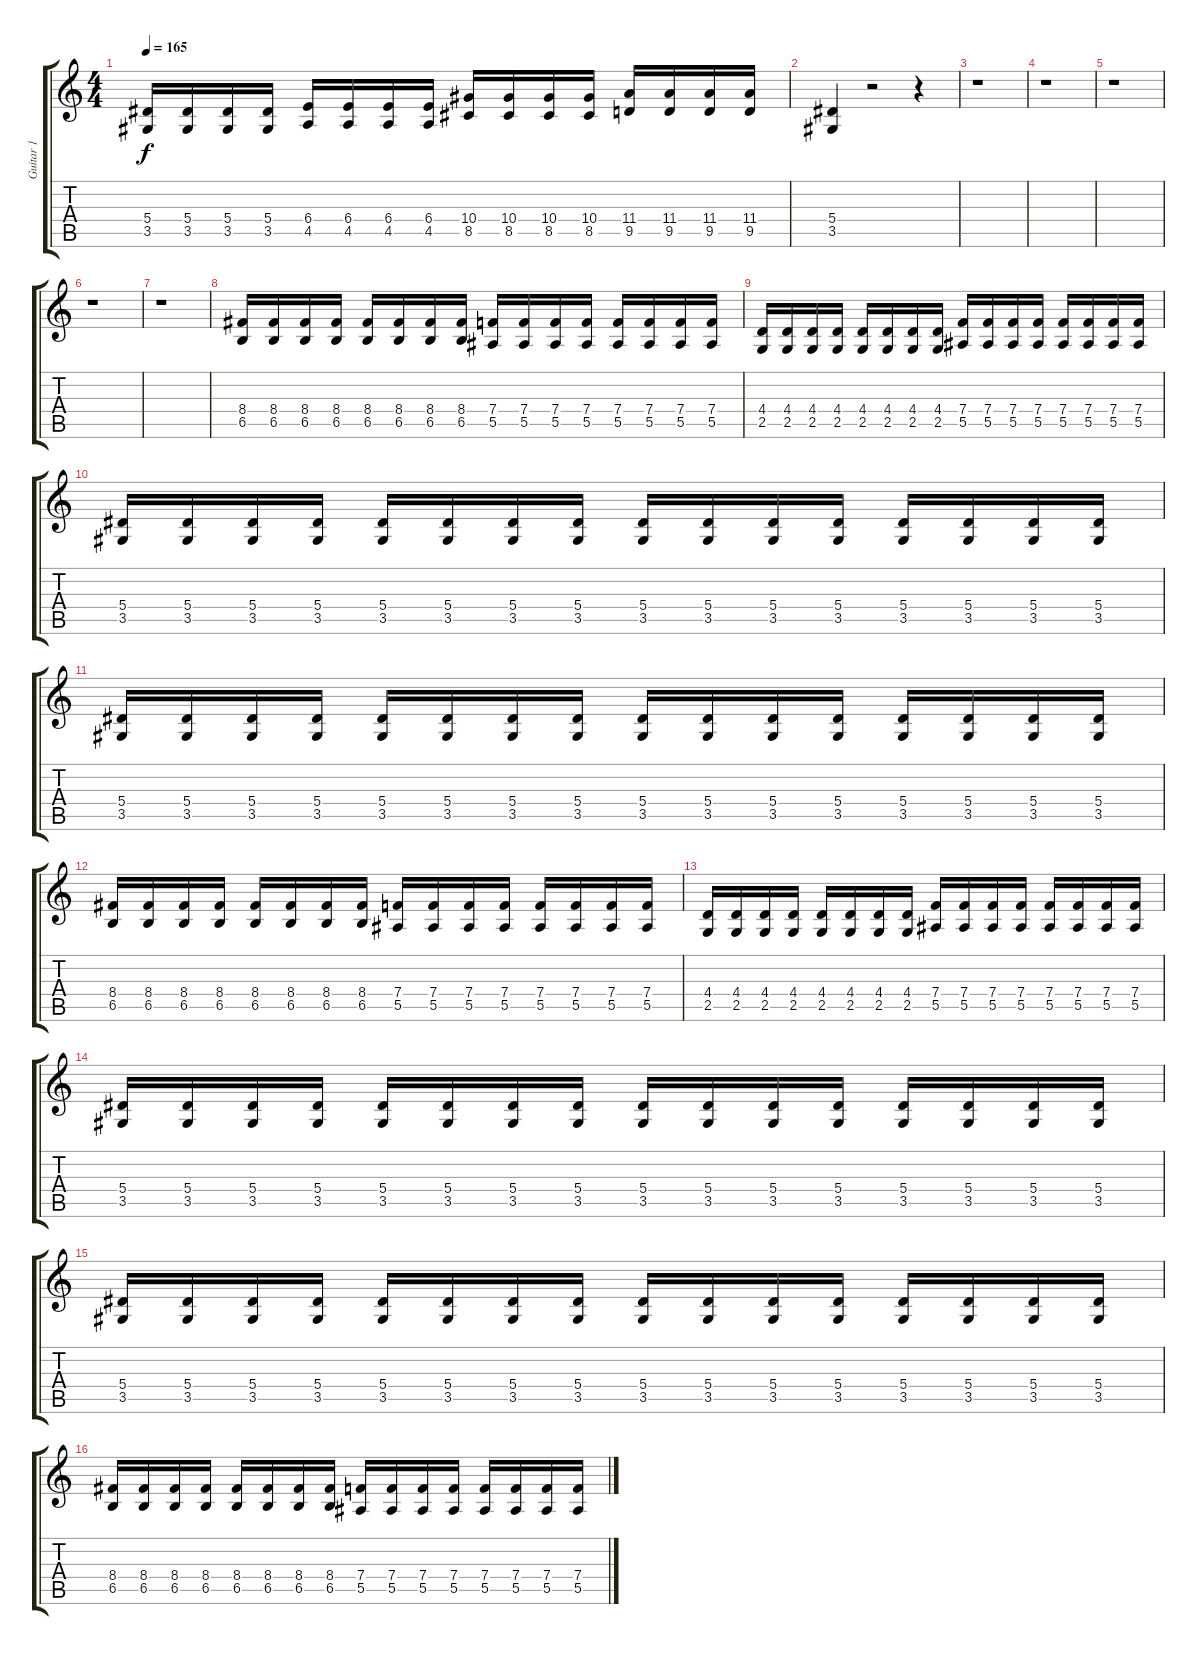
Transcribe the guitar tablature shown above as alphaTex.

\track ("Guitar 1" "Guitar 1") {instrument distortionguitar}
\staff {score tabs}
\tuning (C4 G3 Eb3 Bb2 F2 C2) {hide}
\ts (4 4)
\tempo 165
\clef g2
\ks c
(5.4 3.5).16{dy f} (5.4 3.5).16 (5.4 3.5).16 (5.4 3.5).16 (6.4 4.5).16 (6.4 4.5).16 (6.4 4.5).16 (6.4 4.5).16 (10.4 8.5).16 (10.4 8.5).16 (10.4 8.5).16 (10.4 8.5).16 (11.4 9.5).16 (11.4 9.5).16 (11.4 9.5).16 (11.4 9.5).16 |
(5.4 3.5).4 r.2 r.4 |
r.1 |
r.1 |
r.1 |
r.1 |
r.1 |
(8.4 6.5).16 (8.4 6.5).16 (8.4 6.5).16 (8.4 6.5).16 (8.4 6.5).16 (8.4 6.5).16 (8.4 6.5).16 (8.4 6.5).16 (7.4 5.5).16 (7.4 5.5).16 (7.4 5.5).16 (7.4 5.5).16 (7.4 5.5).16 (7.4 5.5).16 (7.4 5.5).16 (7.4 5.5).16 |
(4.4 2.5).16 (4.4 2.5).16 (4.4 2.5).16 (4.4 2.5).16 (4.4 2.5).16 (4.4 2.5).16 (4.4 2.5).16 (4.4 2.5).16 (7.4 5.5).16 (7.4 5.5).16 (7.4 5.5).16 (7.4 5.5).16 (7.4 5.5).16 (7.4 5.5).16 (7.4 5.5).16 (7.4 5.5).16 |
(5.4 3.5).16 (5.4 3.5).16 (5.4 3.5).16 (5.4 3.5).16 (5.4 3.5).16 (5.4 3.5).16 (5.4 3.5).16 (5.4 3.5).16 (5.4 3.5).16 (5.4 3.5).16 (5.4 3.5).16 (5.4 3.5).16 (5.4 3.5).16 (5.4 3.5).16 (5.4 3.5).16 (5.4 3.5).16 |
(5.4 3.5).16 (5.4 3.5).16 (5.4 3.5).16 (5.4 3.5).16 (5.4 3.5).16 (5.4 3.5).16 (5.4 3.5).16 (5.4 3.5).16 (5.4 3.5).16 (5.4 3.5).16 (5.4 3.5).16 (5.4 3.5).16 (5.4 3.5).16 (5.4 3.5).16 (5.4 3.5).16 (5.4 3.5).16 |
(8.4 6.5).16 (8.4 6.5).16 (8.4 6.5).16 (8.4 6.5).16 (8.4 6.5).16 (8.4 6.5).16 (8.4 6.5).16 (8.4 6.5).16 (7.4 5.5).16 (7.4 5.5).16 (7.4 5.5).16 (7.4 5.5).16 (7.4 5.5).16 (7.4 5.5).16 (7.4 5.5).16 (7.4 5.5).16 |
(4.4 2.5).16 (4.4 2.5).16 (4.4 2.5).16 (4.4 2.5).16 (4.4 2.5).16 (4.4 2.5).16 (4.4 2.5).16 (4.4 2.5).16 (7.4 5.5).16 (7.4 5.5).16 (7.4 5.5).16 (7.4 5.5).16 (7.4 5.5).16 (7.4 5.5).16 (7.4 5.5).16 (7.4 5.5).16 |
(5.4 3.5).16 (5.4 3.5).16 (5.4 3.5).16 (5.4 3.5).16 (5.4 3.5).16 (5.4 3.5).16 (5.4 3.5).16 (5.4 3.5).16 (5.4 3.5).16 (5.4 3.5).16 (5.4 3.5).16 (5.4 3.5).16 (5.4 3.5).16 (5.4 3.5).16 (5.4 3.5).16 (5.4 3.5).16 |
(5.4 3.5).16 (5.4 3.5).16 (5.4 3.5).16 (5.4 3.5).16 (5.4 3.5).16 (5.4 3.5).16 (5.4 3.5).16 (5.4 3.5).16 (5.4 3.5).16 (5.4 3.5).16 (5.4 3.5).16 (5.4 3.5).16 (5.4 3.5).16 (5.4 3.5).16 (5.4 3.5).16 (5.4 3.5).16 |
(8.4 6.5).16 (8.4 6.5).16 (8.4 6.5).16 (8.4 6.5).16 (8.4 6.5).16 (8.4 6.5).16 (8.4 6.5).16 (8.4 6.5).16 (7.4 5.5).16 (7.4 5.5).16 (7.4 5.5).16 (7.4 5.5).16 (7.4 5.5).16 (7.4 5.5).16 (7.4 5.5).16 (7.4 5.5).16
